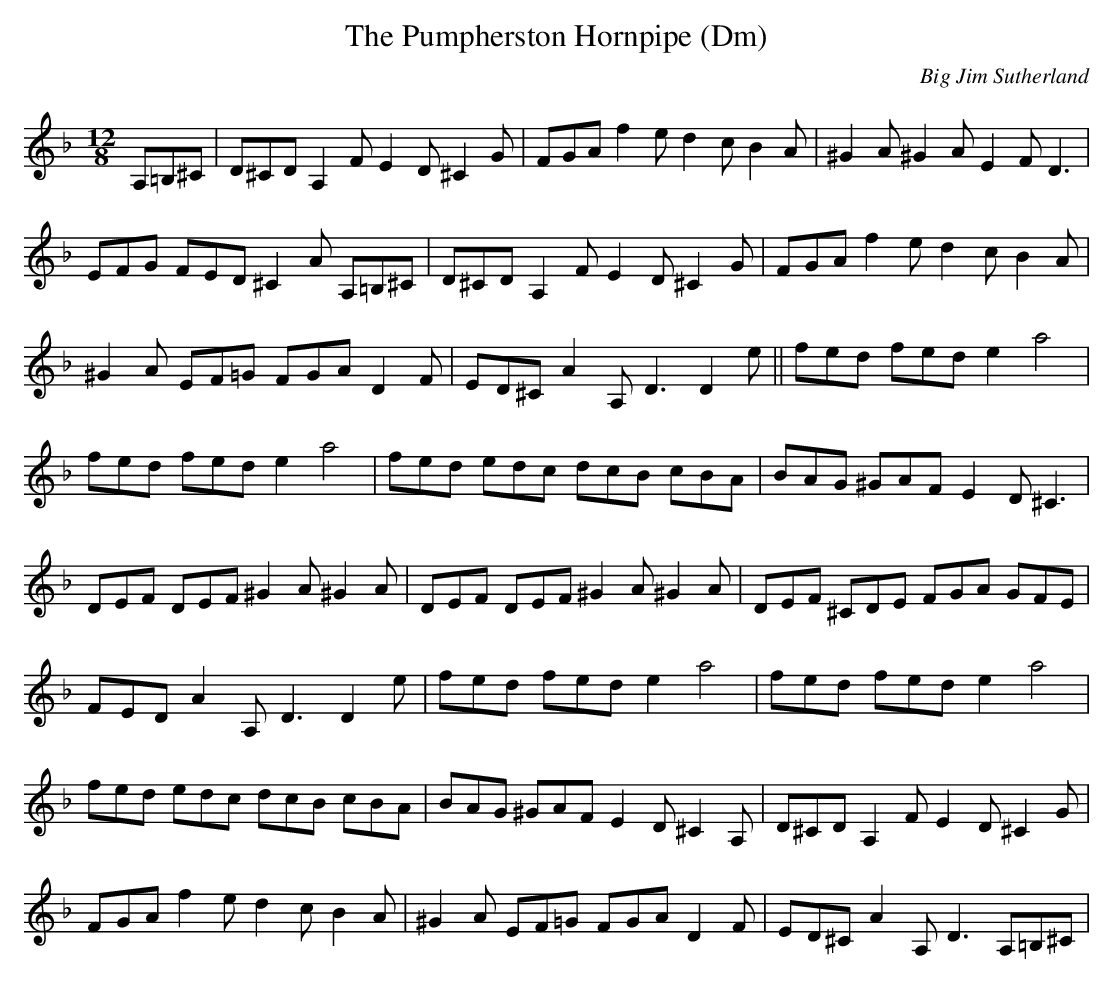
X:1
T:Pumpherston Hornpipe (Dm), The
C:Big Jim Sutherland
M:12/8
K:Dm
A,=B,^C | D^CD A,2F E2D ^C2G |FGA f2e d2c B2A | ^G2A ^G2A E2F D3 |
EFG FED ^C2A A,=B,^C | D^CD A,2F E2D ^C2G | FGA f2e d2c B2A |
^G2A EF=G FGA D2F | ED^C A2A, D3 D2e || fed fed e2 a4 |
fed fed e2 a4 | fed edc dcB cBA |BAG ^GAF E2D ^C3 |
DEF DEF ^G2A ^G2A | DEF DEF ^G2A ^G2A|DEF ^CDE FGA GFE |
FED A2A, D3 D2e | fed fed e2a4 | fed fed e2a4 |
fed edc dcB cBA |BAG ^GAF E2D ^C2A, | D^CD A,2F E2D ^C2G |
FGA f2e d2c B2A |^G2A EF=G FGA D2F | ED^C A2A, D3 A,=B,^C |
